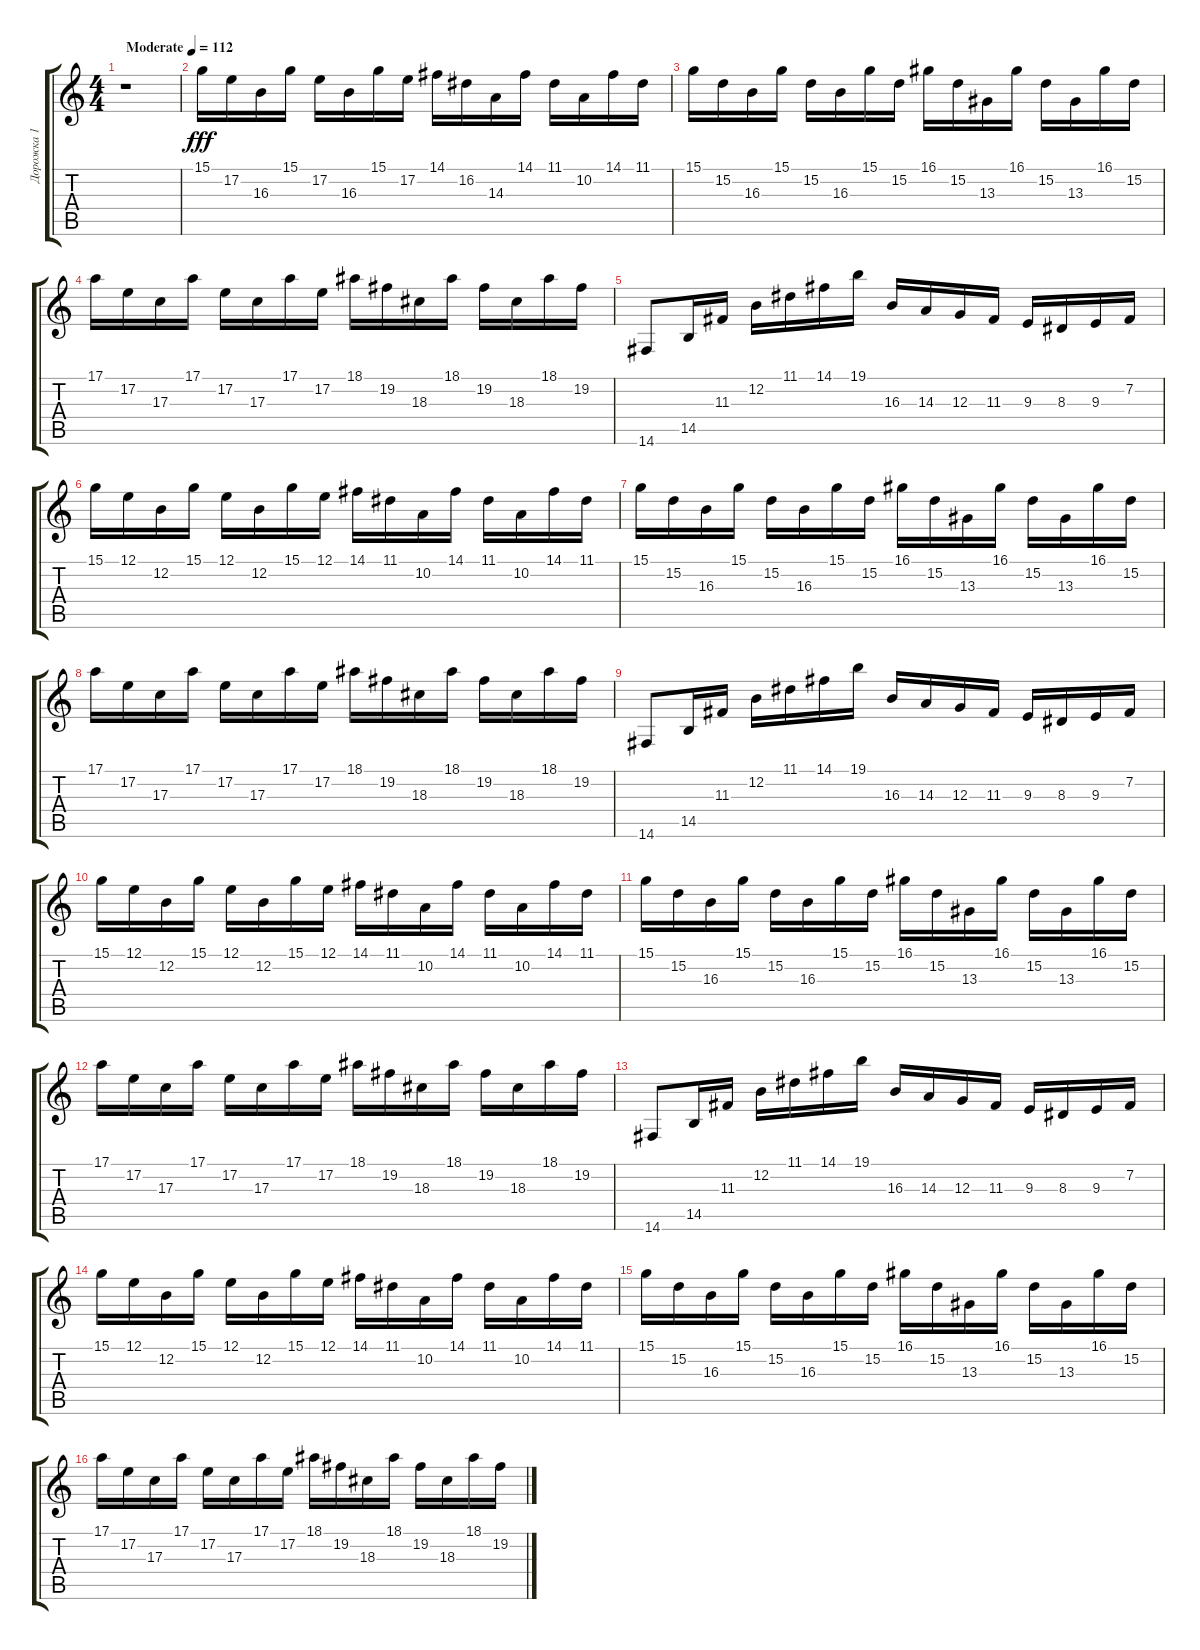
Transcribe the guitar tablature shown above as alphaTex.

\track ("Дорожка 1" "Дорожка 1") {instrument lead2sawtooth}
\staff {score tabs}
\tuning (E4 B3 G3 D3 A2 E2) {hide}
\ts (4 4)
\tempo (112 "Moderate")
\clef g2
\ks c
r.1{dy fff instrument lead2sawtooth} |
15.1.16 17.2.16 16.3.16 15.1.16 17.2.16 16.3.16 15.1.16 17.2.16 14.1.16 16.2.16 14.3.16 14.1.16 11.1.16 10.2.16 14.1.16 11.1.16 |
15.1.16 15.2.16 16.3.16 15.1.16 15.2.16 16.3.16 15.1.16 15.2.16 16.1.16 15.2.16 13.3.16 16.1.16 15.2.16 13.3.16 16.1.16 15.2.16 |
17.1.16 17.2.16 17.3.16 17.1.16 17.2.16 17.3.16 17.1.16 17.2.16 18.1.16 19.2.16 18.3.16 18.1.16 19.2.16 18.3.16 18.1.16 19.2.16 |
14.6.8 14.5.16 11.3.16 12.2.16 11.1.16 14.1.16 19.1.16 16.3.16 14.3.16 12.3.16 11.3.16 9.3.16 8.3.16 9.3.16 7.2.16 |
15.1.16 12.1.16 12.2.16 15.1.16 12.1.16 12.2.16 15.1.16 12.1.16 14.1.16 11.1.16 10.2.16 14.1.16 11.1.16 10.2.16 14.1.16 11.1.16 |
15.1.16 15.2.16 16.3.16 15.1.16 15.2.16 16.3.16 15.1.16 15.2.16 16.1.16 15.2.16 13.3.16 16.1.16 15.2.16 13.3.16 16.1.16 15.2.16 |
17.1.16 17.2.16 17.3.16 17.1.16 17.2.16 17.3.16 17.1.16 17.2.16 18.1.16 19.2.16 18.3.16 18.1.16 19.2.16 18.3.16 18.1.16 19.2.16 |
14.6.8 14.5.16 11.3.16 12.2.16 11.1.16 14.1.16 19.1.16 16.3.16 14.3.16 12.3.16 11.3.16 9.3.16 8.3.16 9.3.16 7.2.16 |
15.1.16 12.1.16 12.2.16 15.1.16 12.1.16 12.2.16 15.1.16 12.1.16 14.1.16 11.1.16 10.2.16 14.1.16 11.1.16 10.2.16 14.1.16 11.1.16 |
15.1.16 15.2.16 16.3.16 15.1.16 15.2.16 16.3.16 15.1.16 15.2.16 16.1.16 15.2.16 13.3.16 16.1.16 15.2.16 13.3.16 16.1.16 15.2.16 |
17.1.16 17.2.16 17.3.16 17.1.16 17.2.16 17.3.16 17.1.16 17.2.16 18.1.16 19.2.16 18.3.16 18.1.16 19.2.16 18.3.16 18.1.16 19.2.16 |
14.6.8 14.5.16 11.3.16 12.2.16 11.1.16 14.1.16 19.1.16 16.3.16 14.3.16 12.3.16 11.3.16 9.3.16 8.3.16 9.3.16 7.2.16 |
15.1.16 12.1.16 12.2.16 15.1.16 12.1.16 12.2.16 15.1.16 12.1.16 14.1.16 11.1.16 10.2.16 14.1.16 11.1.16 10.2.16 14.1.16 11.1.16 |
15.1.16 15.2.16 16.3.16 15.1.16 15.2.16 16.3.16 15.1.16 15.2.16 16.1.16 15.2.16 13.3.16 16.1.16 15.2.16 13.3.16 16.1.16 15.2.16 |
17.1.16 17.2.16 17.3.16 17.1.16 17.2.16 17.3.16 17.1.16 17.2.16 18.1.16 19.2.16 18.3.16 18.1.16 19.2.16 18.3.16 18.1.16 19.2.16
